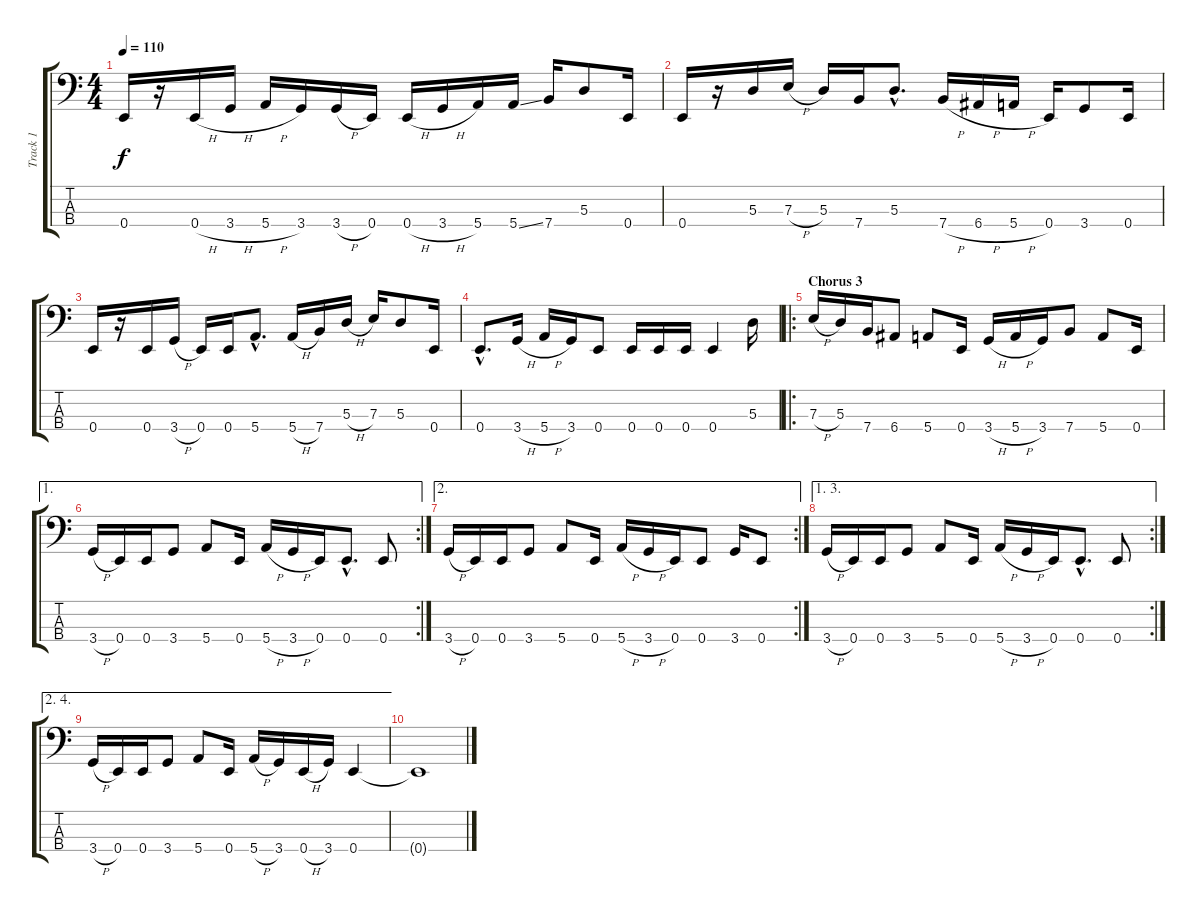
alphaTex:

\track ("Track 1" "Track 1") {instrument electricbasspick}
\staff {score tabs}
\tuning (G2 D2 A1 E1) {hide}
\ts (4 4)
\tempo 110
\clef f4
\ks c
0.4.16{dy f} r.16 0.4{h}.16 3.4{h}.16 5.4{h}.16 3.4.16 3.4{h}.16 0.4.16 0.4{h}.16 3.4{h}.16 5.4.16 5.4{ss}.16 7.4.16 5.3.8 0.4.16 |
0.4.16 r.16 5.3.16 7.3{h}.16 5.3.16 7.4.16 5.3{hac}.8{d} 7.4{h}.16 6.4{h}.16 5.4{h}.16 0.4.16 3.4.8 0.4.16 |
0.4.16 r.16 0.4.16 3.4{h}.16 0.4.16 0.4.16 5.4{hac}.8{d} 5.4{h}.16 7.4.16 5.3{h}.16 7.3.16 5.3.8 0.4.16 |
0.4{hac}.8{d} 3.4{h}.16 5.4{h}.16 3.4.16 0.4.8 0.4.16 0.4.16 0.4.16 0.4.4 5.3.16 |
\ro
\section ("" "Chorus 3")
7.3{h}.16 5.3.16 7.4.16 6.4.8 5.4.8 0.4.16 3.4{h}.16 5.4{h}.16 3.4.16 7.4.8 5.4.8 0.4.16 |
\ae 1
\rc 2
3.4{h}.16 0.4.16 0.4.16 3.4.8 5.4.8 0.4.16 5.4{h}.16 3.4{h}.16 0.4.16 0.4{hac}.8{d} 0.4.8 |
\ae 2
\rc 2
3.4{h}.16 0.4.16 0.4.16 3.4.8 5.4.8 0.4.16 5.4{h}.16 3.4{h}.16 0.4.16 0.4.8 3.4.16 0.4.8 |
\ae (1 3)
\rc 2
3.4{h}.16 0.4.16 0.4.16 3.4.8 5.4.8 0.4.16 5.4{h}.16 3.4{h}.16 0.4.16 0.4{hac}.8{d} 0.4.8 |
\ae (2 4)
3.4{h}.16 0.4.16 0.4.16 3.4.8 5.4.8 0.4.16 5.4{h}.16 3.4.16 0.4{h}.16 3.4.16 0.4.4 |
0.4{t}.1
